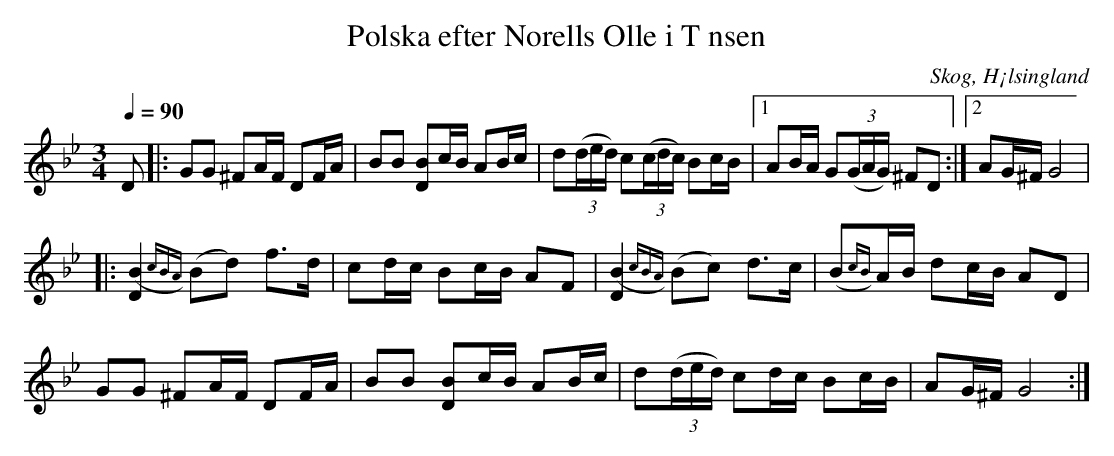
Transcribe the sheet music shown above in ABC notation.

X:1
T: Polska efter Norells Olle i T nsen
O: Skog, H¡lsingland
M: 3/4
L: 1/16
Q: 1/4=90
K: Gm
D2 |: G2G2 ^F2AF D2FA|B2B2 [D2, B2]cB A2Bc|d2(3(ded) c2(3(cdc) B2cB|1 A2BA G2(3(GAG) ^F2D2:|2 A2G^F G8|
|: [D4, (B4]{cBA}) (B2d2) f2>d2|c2dc B2cB A2F2|[D4, (B4]{cBA}) (B2c2) d2>c2|(B2{cB})AB d2cB A2D2|
G2G2 ^F2AF D2FA|B2B2 [D2, B2]cB A2Bc|d2(3(ded) c2dc B2cB|A2G^F G8:|
